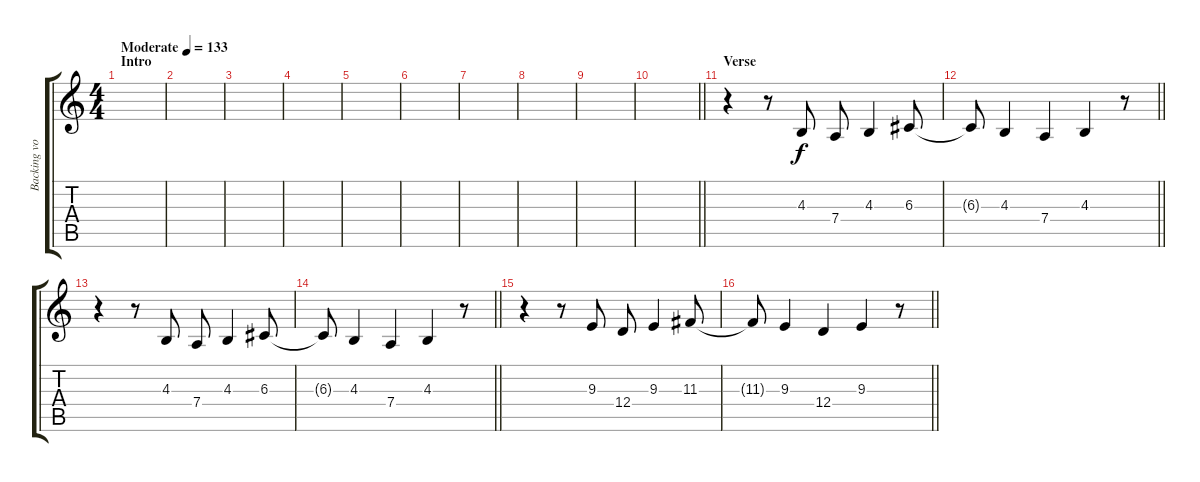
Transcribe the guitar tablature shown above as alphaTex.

\track ("Backing vocals" "Backing vo") {instrument lead2sawtooth}
\staff {score tabs}
\tuning (E4 B3 G3 D3 A2 E2) {hide}
\ts (4 4)
\section ("" "Intro")
\tempo (133 "Moderate")
\clef g2
\ks c
|
|
|
|
|
|
|
|
|
\barLineRight lightlight
|
\section ("" "Verse")
r.4 r.8 4.3.8 7.4.8 4.3.4 6.3.8 |
\barLineRight lightlight
6.3{t}.8 4.3.4 7.4.4 4.3.4 r.8 |
r.4 r.8 4.3.8 7.4.8 4.3.4 6.3.8 |
\barLineRight lightlight
6.3{t}.8 4.3.4 7.4.4 4.3.4 r.8 |
r.4 r.8 9.3.8 12.4.8 9.3.4 11.3.8 |
\barLineRight lightlight
11.3{t}.8 9.3.4 12.4.4 9.3.4 r.8
